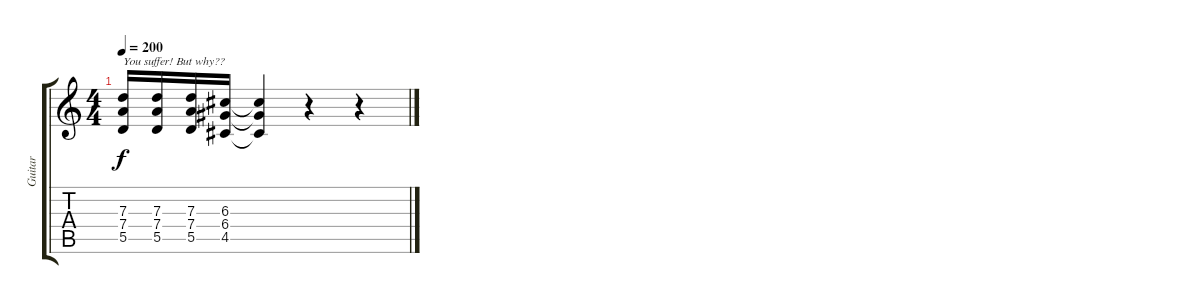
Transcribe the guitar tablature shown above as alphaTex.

\track ("Guitar" "Guitar") {instrument distortionguitar}
\staff {score tabs}
\tuning (E4 B3 G3 D3 A2 E2) {hide}
\ts (4 4)
\tempo 200
\clef g2
\ks c
(7.3 7.4 5.5).16{txt "You suffer! But why??" dy f instrument distortionguitar} (7.3 7.4 5.5).16 (7.3 7.4 5.5).16 (6.3 6.4 4.5).16 (6.3{t} 6.4{t} 4.5{t}).4 r.4 r.4
